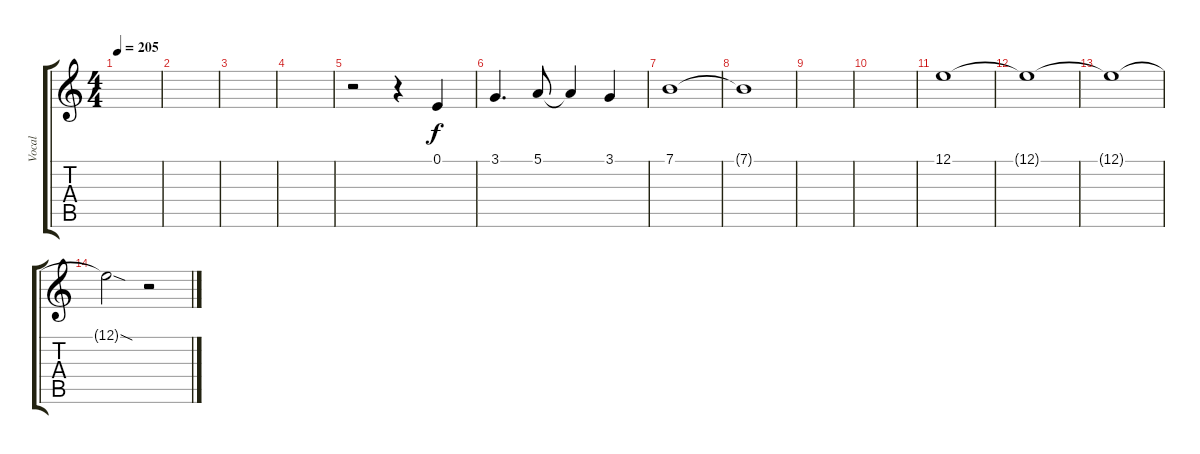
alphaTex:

\track ("Vocal" "Vocal") {instrument lead1square}
\staff {score tabs}
\tuning (E4 B3 G3 D3 A2 E2) {hide}
\ts (4 4)
\tempo 205
\clef g2
\ks c
|
|
|
|
r.2 r.4 0.1.4 |
3.1.4{d} 5.1.8 5.1{t}.4 3.1.4 |
7.1.1 |
7.1{t}.1 |
|
|
12.1.1 |
12.1{t}.1 |
12.1{t}.1 |
12.1{sod t}.2 r.2
